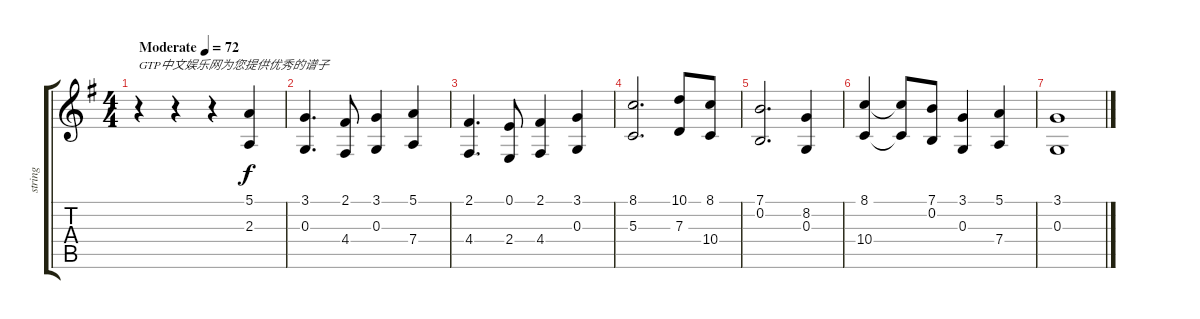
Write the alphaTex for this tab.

\track ("string" "string") {instrument synthstrings1}
\staff {score tabs}
\tuning (E4 B3 G3 D3 A2 E2) {hide}
\ts (4 4)
\tempo (72 "Moderate")
\clef g2
\ks g
r.4{txt "GTP中文娱乐网为您提供优秀的谱子" dy f instrument synthstrings1} r.4 r.4 (5.1 2.3).4 |
(3.1 0.3).4{d} (2.1 4.4).8 (3.1 0.3).4 (5.1 7.4).4 |
(2.1 4.4).4{d} (0.1 2.4).8 (2.1 4.4).4 (3.1 0.3).4 |
(8.1 5.3).2{d} (10.1 7.3).8 (8.1 10.4).8 |
(7.1 0.2).2{d} (8.2 0.3).4 |
(8.1 10.4).4 (8.1{t} 10.4{t}).8 (7.1 0.2).8 (3.1 0.3).4 (5.1 7.4).4 |
(3.1 0.3).1
